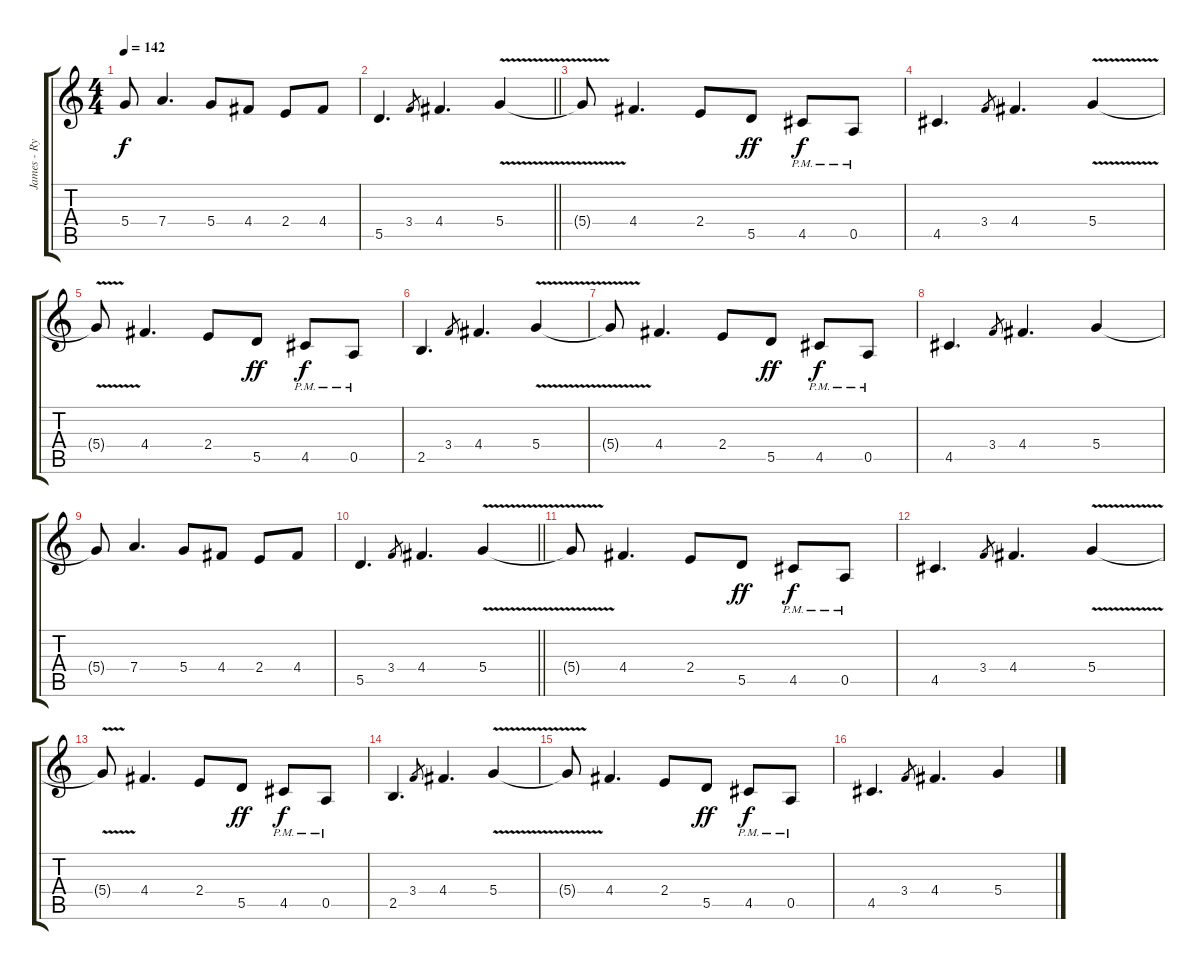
\track ("James - Rythme Distortion" "James - Ry") {instrument distortionguitar}
\staff {score tabs}
\tuning (E4 B3 G3 D3 A2 E2) {hide}
\ts (4 4)
\tempo 142
\clef g2
\ks c
5.4{t}.8{dy f} 7.4.4{d} 5.4.8 4.4.8 2.4.8 4.4.8 |
\barLineRight lightlight
5.5.4{d} 3.4.8{gr} 4.4.4{d} 5.4{v}.4 |
5.4{t}.8 4.4.4{d} 2.4.8 5.5.8{dy ff} 4.5{pm}.8{dy f} 0.5{pm}.8 |
4.5.4{d} 3.4.8{gr} 4.4.4{d} 5.4{v}.4 |
5.4{t}.8 4.4.4{d} 2.4.8 5.5.8{dy ff} 4.5{pm}.8{dy f} 0.5{pm}.8 |
2.5.4{d} 3.4.8{gr} 4.4.4{d} 5.4{v}.4 |
5.4{t}.8 4.4.4{d} 2.4.8 5.5.8{dy ff} 4.5{pm}.8{dy f} 0.5{pm}.8 |
4.5.4{d} 3.4.8{gr} 4.4.4{d} 5.4.4 |
5.4{t}.8 7.4.4{d} 5.4.8 4.4.8 2.4.8 4.4.8 |
\barLineRight lightlight
5.5.4{d} 3.4.8{gr} 4.4.4{d} 5.4{v}.4 |
5.4{t}.8 4.4.4{d} 2.4.8 5.5.8{dy ff} 4.5{pm}.8{dy f} 0.5{pm}.8 |
4.5.4{d} 3.4.8{gr} 4.4.4{d} 5.4{v}.4 |
5.4{t}.8 4.4.4{d} 2.4.8 5.5.8{dy ff} 4.5{pm}.8{dy f} 0.5{pm}.8 |
2.5.4{d} 3.4.8{gr} 4.4.4{d} 5.4{v}.4 |
5.4{t}.8 4.4.4{d} 2.4.8 5.5.8{dy ff} 4.5{pm}.8{dy f} 0.5{pm}.8 |
4.5.4{d} 3.4.8{gr} 4.4.4{d} 5.4.4
